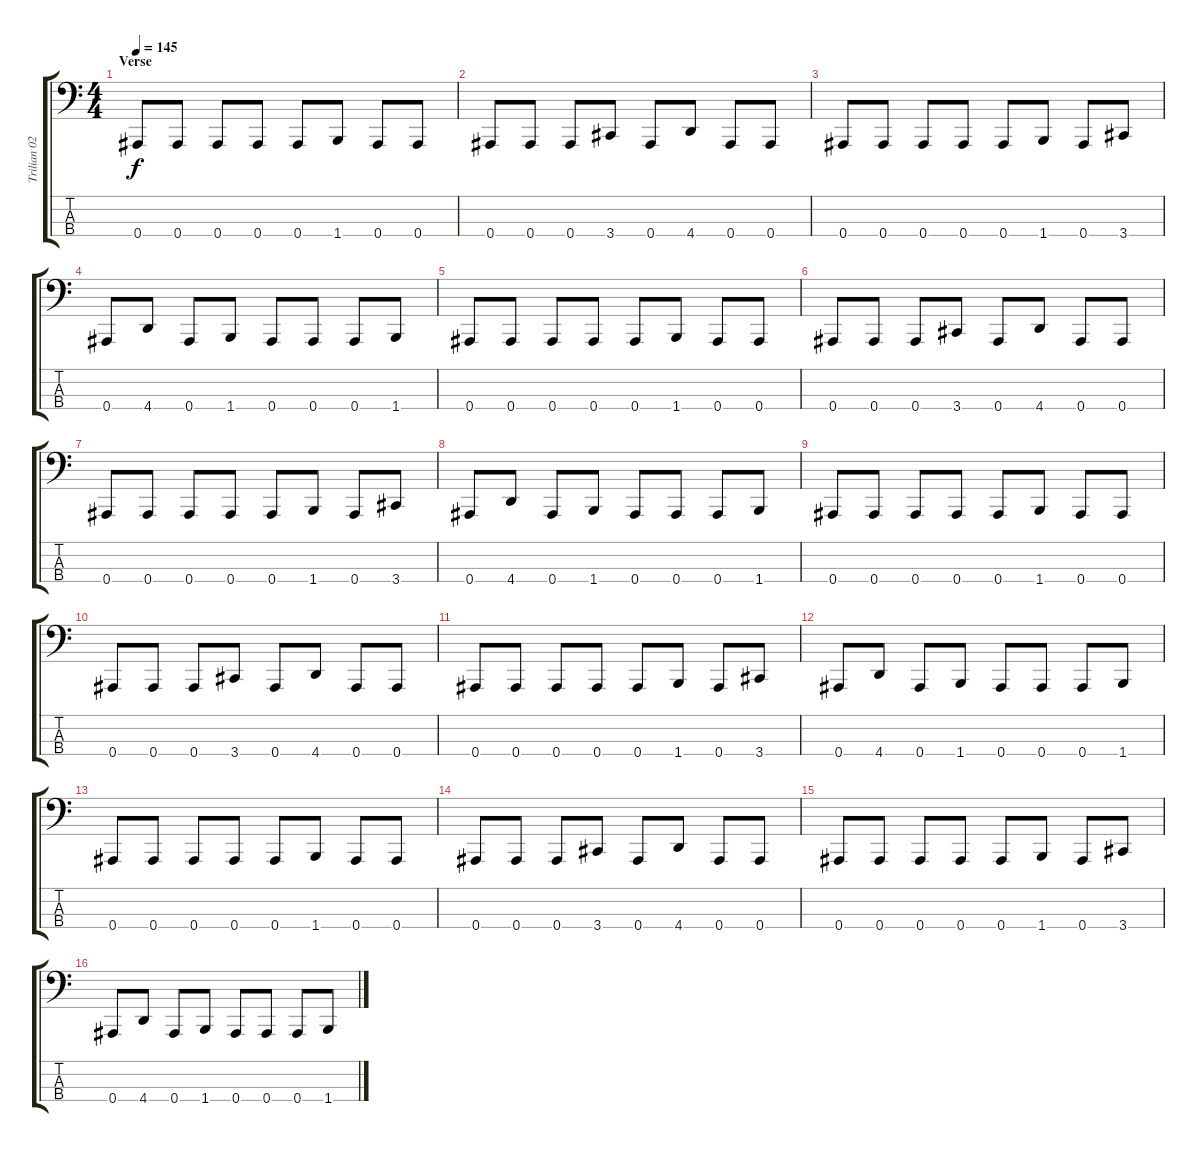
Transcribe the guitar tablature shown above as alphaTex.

\track ("Trilian 02" "Trilian 02") {instrument electricbassfinger}
\staff {score tabs}
\tuning (Eb2 Bb1 F1 Bb0) {hide}
\ts (4 4)
\section ("" "Verse")
\tempo 145
\clef f4
\ks c
0.4.8{dy f} 0.4.8 0.4.8 0.4.8 0.4.8 1.4.8 0.4.8 0.4.8 |
0.4.8 0.4.8 0.4.8 3.4.8 0.4.8 4.4.8 0.4.8 0.4.8 |
0.4.8 0.4.8 0.4.8 0.4.8 0.4.8 1.4.8 0.4.8 3.4.8 |
0.4.8 4.4.8 0.4.8 1.4.8 0.4.8 0.4.8 0.4.8 1.4.8 |
0.4.8 0.4.8 0.4.8 0.4.8 0.4.8 1.4.8 0.4.8 0.4.8 |
0.4.8 0.4.8 0.4.8 3.4.8 0.4.8 4.4.8 0.4.8 0.4.8 |
0.4.8 0.4.8 0.4.8 0.4.8 0.4.8 1.4.8 0.4.8 3.4.8 |
0.4.8 4.4.8 0.4.8 1.4.8 0.4.8 0.4.8 0.4.8 1.4.8 |
0.4.8 0.4.8 0.4.8 0.4.8 0.4.8 1.4.8 0.4.8 0.4.8 |
0.4.8 0.4.8 0.4.8 3.4.8 0.4.8 4.4.8 0.4.8 0.4.8 |
0.4.8 0.4.8 0.4.8 0.4.8 0.4.8 1.4.8 0.4.8 3.4.8 |
0.4.8 4.4.8 0.4.8 1.4.8 0.4.8 0.4.8 0.4.8 1.4.8 |
0.4.8 0.4.8 0.4.8 0.4.8 0.4.8 1.4.8 0.4.8 0.4.8 |
0.4.8 0.4.8 0.4.8 3.4.8 0.4.8 4.4.8 0.4.8 0.4.8 |
0.4.8 0.4.8 0.4.8 0.4.8 0.4.8 1.4.8 0.4.8 3.4.8 |
0.4.8 4.4.8 0.4.8 1.4.8 0.4.8 0.4.8 0.4.8 1.4.8
